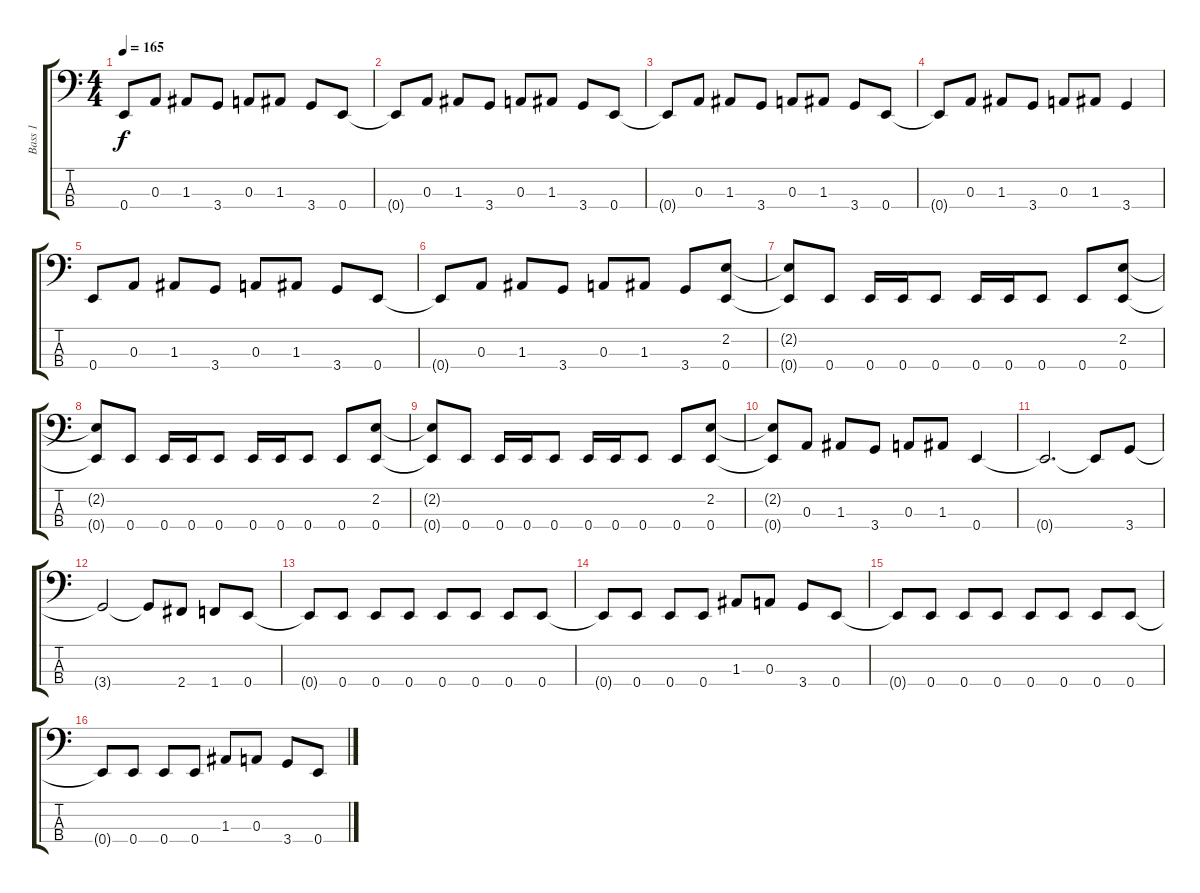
\track ("Bass 1" "Bass 1") {instrument electricbasspick}
\staff {score tabs}
\tuning (G2 D2 A1 E1) {hide}
\ts (4 4)
\tempo 165
\clef f4
\ks c
0.4.8{dy f} 0.3.8 1.3.8 3.4.8 0.3.8 1.3.8 3.4.8 0.4.8 |
0.4{t}.8 0.3.8 1.3.8 3.4.8 0.3.8 1.3.8 3.4.8 0.4.8 |
0.4{t}.8 0.3.8 1.3.8 3.4.8 0.3.8 1.3.8 3.4.8 0.4.8 |
0.4{t}.8 0.3.8 1.3.8 3.4.8 0.3.8 1.3.8 3.4.4 |
0.4.8 0.3.8 1.3.8 3.4.8 0.3.8 1.3.8 3.4.8 0.4.8 |
0.4{t}.8 0.3.8 1.3.8 3.4.8 0.3.8 1.3.8 3.4.8 (2.2 0.4).8 |
(2.2{t} 0.4{t}).8 0.4.8 0.4.16 0.4.16 0.4.8 0.4.16 0.4.16 0.4.8 0.4.8 (2.2 0.4).8 |
(2.2{t} 0.4{t}).8 0.4.8 0.4.16 0.4.16 0.4.8 0.4.16 0.4.16 0.4.8 0.4.8 (2.2 0.4).8 |
(2.2{t} 0.4{t}).8 0.4.8 0.4.16 0.4.16 0.4.8 0.4.16 0.4.16 0.4.8 0.4.8 (2.2 0.4).8 |
(2.2{t} 0.4{t}).8 0.3.8 1.3.8 3.4.8 0.3.8 1.3.8 0.4.4 |
0.4{t}.2{d} 0.4{t}.8 3.4.8 |
3.4{t}.2 3.4{t}.8 2.4.8 1.4.8 0.4.8 |
0.4{t}.8 0.4.8 0.4.8 0.4.8 0.4.8 0.4.8 0.4.8 0.4.8 |
0.4{t}.8 0.4.8 0.4.8 0.4.8 1.3.8 0.3.8 3.4.8 0.4.8 |
0.4{t}.8 0.4.8 0.4.8 0.4.8 0.4.8 0.4.8 0.4.8 0.4.8 |
0.4{t}.8 0.4.8 0.4.8 0.4.8 1.3.8 0.3.8 3.4.8 0.4.8
